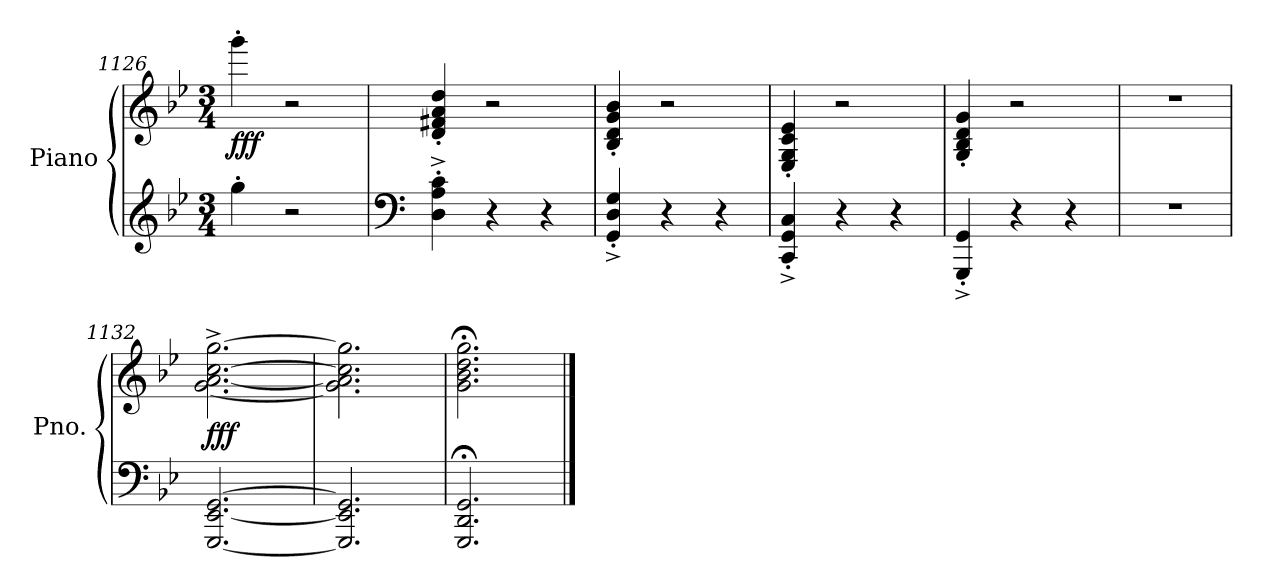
**kern	**kern	**dynam
*part1	*part1	*part1
*staff2	*staff1	*staff1/2
*I"Piano	*	*
*I'Pno.	*	*
!!LO:LB:g=z
*clefG2	*clefG2	*
*k[b-e-]	*k[b-e-]	*
*M3/4	*M3/4	*
=1126	=1126	=1126
!	!	!LO:DY:b
4gg'\	4ggg'\	fff
2r	2r	.
=1127	=1127	=1127
*clefF4	*	*
4D\'^ 4A\'^ 4c\'^	4d/' 4f#X/' 4a/' 4dd/'	.
4r	2r	.
4r	.	.
=1128	=1128	=1128
4GG/'^ 4D/'^ 4G/'^	4B-/' 4d/' 4g/' 4b-/'	.
4r	2r	.
4r	.	.
=1129	=1129	=1129
4CC/'^ 4GG/'^ 4C/'^	4E-/' 4G/' 4c/' 4e-/'	.
4r	2r	.
4r	.	.
=1130	=1130	=1130
4GGG/'^ 4GG/'^	4G/' 4B-/' 4d/' 4g/'	.
4r	2r	.
4r	.	.
=1131	=1131	=1131
2.r	2.r	.
=1132	=1132	=1132
!	!	!LO:DY:b
[2.GGG/ [2.EE-/ [2.GG/	[2.g\^ [2.a\^ [2.cc\^ [2.gg\^	fff
=1133	=1133	=1133
2.GGG/] 2.EE-/] 2.GG/]	2.g\] 2.a\] 2.cc\] 2.gg\]	.
=1134	=1134	=1134
2.GGG/;< 2.DD/;< 2.GG/;<	2.g\;< 2.b-\;< 2.dd\;< 2.gg\;<	.
==	==	==
*-	*-	*-
